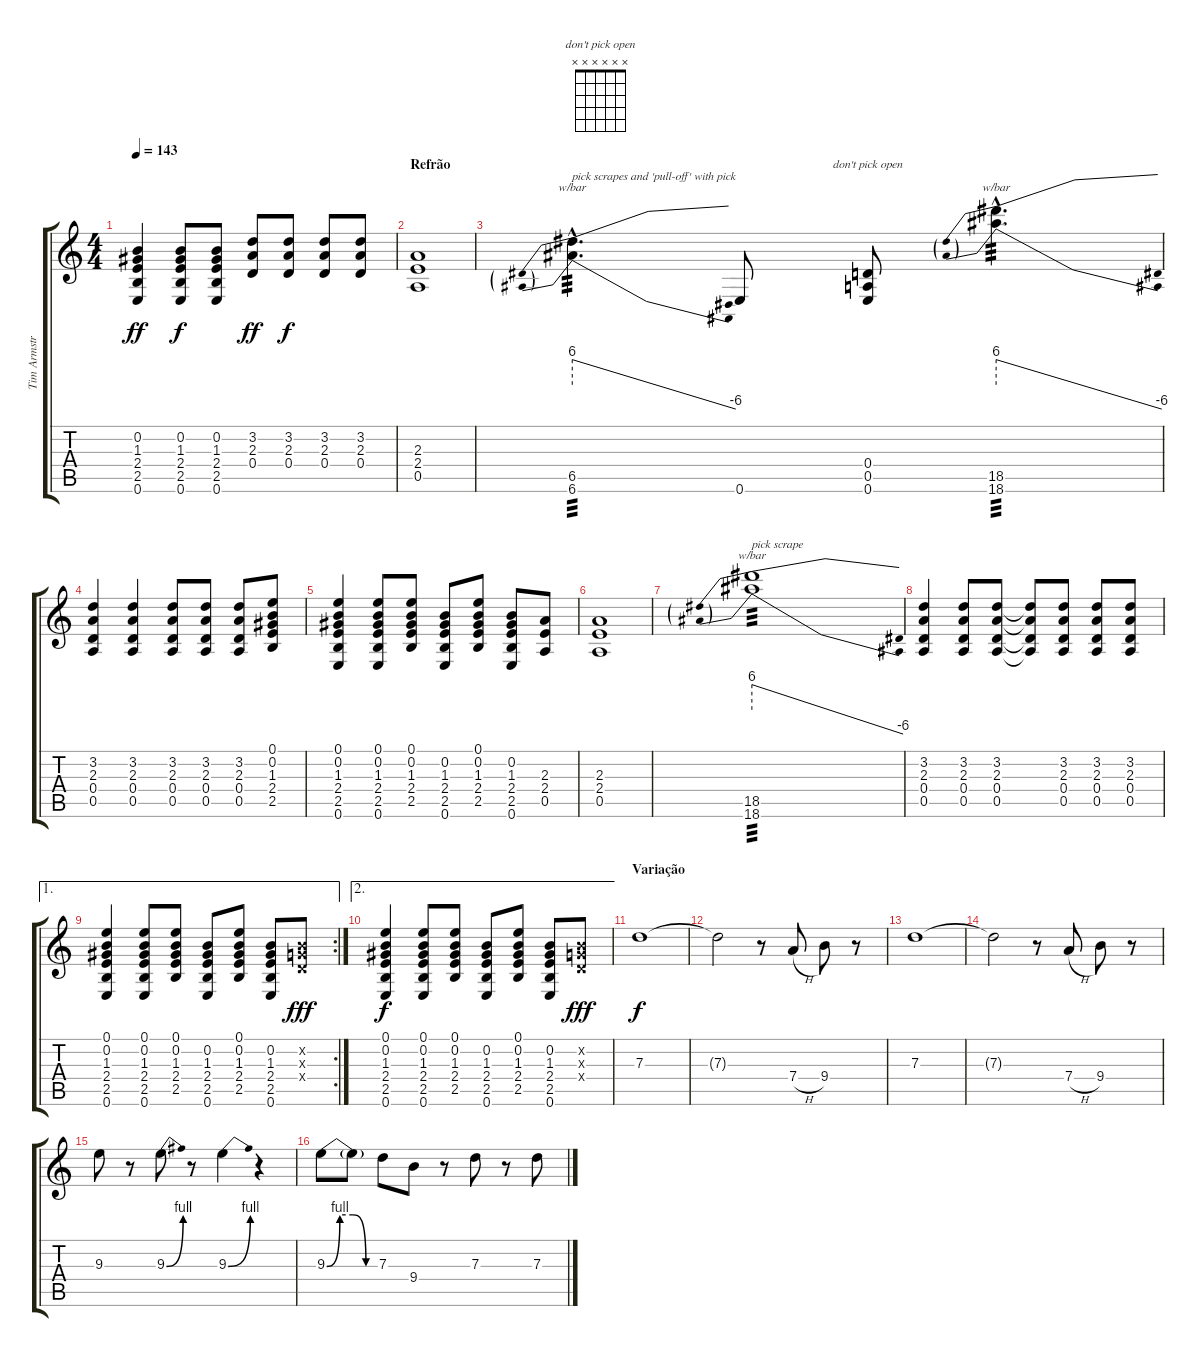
\track ("Tim Armstrong" "Tim Armstr") {instrument distortionguitar}
\staff {score tabs}
\tuning (E4 B3 G3 D3 A2 E2) {hide}
\chord ("don't pick open" x x x x x x)
\ts (4 4)
\tempo 143
\clef g2
\ks c
(0.2 1.3 2.4 2.5 0.6).4{dy ff} (0.2 1.3 2.4 2.5 0.6).8{dy f} (0.2 1.3 2.4 2.5 0.6).8 (3.2 2.3 0.4).8{dy ff} (3.2 2.3 0.4).8{dy f} (3.2 2.3 0.4).8 (3.2 2.3 0.4).8 |
\section ("" "Refrão")
(2.3 2.4 0.5).1 |
(6.5{hac} 6.6{hac}).4{d tbe (predivedive default 0 24 60 -24) txt "pick scrapes and 'pull-off' with pick" tp 3 instrument guitarharmonics} 0.6.8{instrument overdrivenguitar} (0.4 0.5 0.6).8{ch "don't pick open"} (18.5{hac} 18.6{hac}).4{d tbe (predivedive default 0 24 60 -24) tp 3 instrument guitarharmonics} |
(3.2 2.3 0.4 0.5).4{instrument overdrivenguitar} (3.2 2.3 0.4 0.5).4 (3.2 2.3 0.4 0.5).8 (3.2 2.3 0.4 0.5).8 (3.2 2.3 0.4 0.5).8 (0.1 0.2 1.3 2.4 2.5).8 |
(0.1 0.2 1.3 2.4 2.5 0.6).4 (0.1 0.2 1.3 2.4 2.5 0.6).8 (0.1 0.2 1.3 2.4 2.5).8 (0.2 1.3 2.4 2.5 0.6).8 (0.1 0.2 1.3 2.4 2.5).8 (0.2 1.3 2.4 2.5 0.6).8 (2.3 2.4 0.5).8 |
(2.3 2.4 0.5).1 |
(18.5 18.6).1{tbe (predivedive default 0 24 60 -24) txt "pick scrape" tp 3 instrument guitarharmonics} |
(3.2 2.3 0.4 0.5).4{instrument overdrivenguitar} (3.2 2.3 0.4 0.5).8 (3.2 2.3 0.4 0.5).8 (3.2{t} 2.3{t} 0.4{t} 0.5{t}).8 (3.2 2.3 0.4 0.5).8 (3.2 2.3 0.4 0.5).8 (3.2 2.3 0.4 0.5).8 |
\ae 1
\rc 2
(0.1 0.2 1.3 2.4 2.5 0.6).4 (0.1 0.2 1.3 2.4 2.5 0.6).8 (0.1 0.2 1.3 2.4 2.5).8 (0.2 1.3 2.4 2.5 0.6).8 (0.1 0.2 1.3 2.4 2.5).8 (0.2 1.3 2.4 2.5 0.6).8 (0.2{x} 0.3{x} 0.4{x}).8{dy fff} |
\ae 2
(0.1 0.2 1.3 2.4 2.5 0.6).4{dy f} (0.1 0.2 1.3 2.4 2.5 0.6).8 (0.1 0.2 1.3 2.4 2.5).8 (0.2 1.3 2.4 2.5 0.6).8 (0.1 0.2 1.3 2.4 2.5).8 (0.2 1.3 2.4 2.5 0.6).8 (0.2{x} 0.3{x} 0.4{x}).8{dy fff} |
\section ("" "Variação")
7.3.1{dy f volume 16 balance 8 instrument distortionguitar} |
7.3{t}.2 r.8 7.4{h}.8 9.4.8 r.8 |
7.3.1 |
7.3{t}.2 r.8 7.4{h}.8 9.4.8 r.8 |
9.3.8{volume 16 balance 8 instrument distortionguitar} r.8 9.3{be (bend 0 0 60 4)}.8 r.8 9.3{be (bend 0 0 60 4)}.4 r.4 |
9.3{be (custom 0 0 15 4 30 4 45 0 60 0)}.8 9.3{t}.8 7.3.8 9.4.8 r.8 7.3.8 r.8 7.3.8
